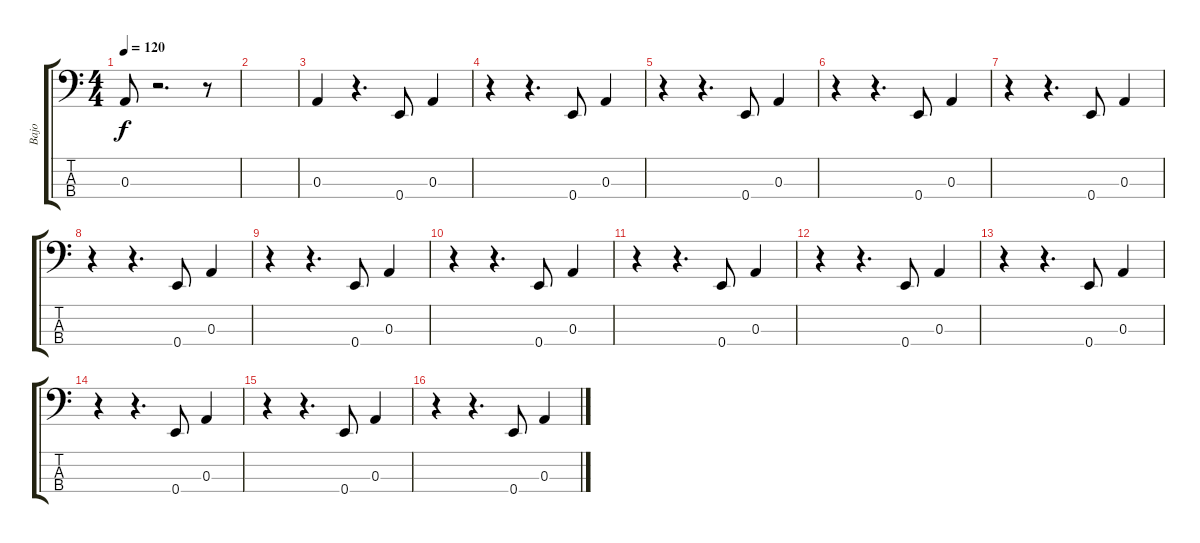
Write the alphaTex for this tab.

\track ("Bajo" "Bajo") {instrument electricbassfinger}
\staff {score tabs}
\tuning (G2 D2 A1 E1) {hide}
\ts (4 4)
\tempo 120
\clef f4
\ks c
0.3.8{dy f} r.2{d} r.8 |
|
0.3.4 r.4{d} 0.4.8 0.3.4 |
r.4 r.4{d} 0.4.8 0.3.4 |
r.4 r.4{d} 0.4.8 0.3.4 |
r.4 r.4{d} 0.4.8 0.3.4 |
r.4 r.4{d} 0.4.8 0.3.4 |
r.4 r.4{d} 0.4.8 0.3.4 |
r.4 r.4{d} 0.4.8 0.3.4 |
r.4 r.4{d} 0.4.8 0.3.4 |
r.4 r.4{d} 0.4.8 0.3.4 |
r.4 r.4{d} 0.4.8 0.3.4 |
r.4 r.4{d} 0.4.8 0.3.4 |
r.4 r.4{d} 0.4.8 0.3.4 |
r.4 r.4{d} 0.4.8 0.3.4 |
r.4 r.4{d} 0.4.8 0.3.4
